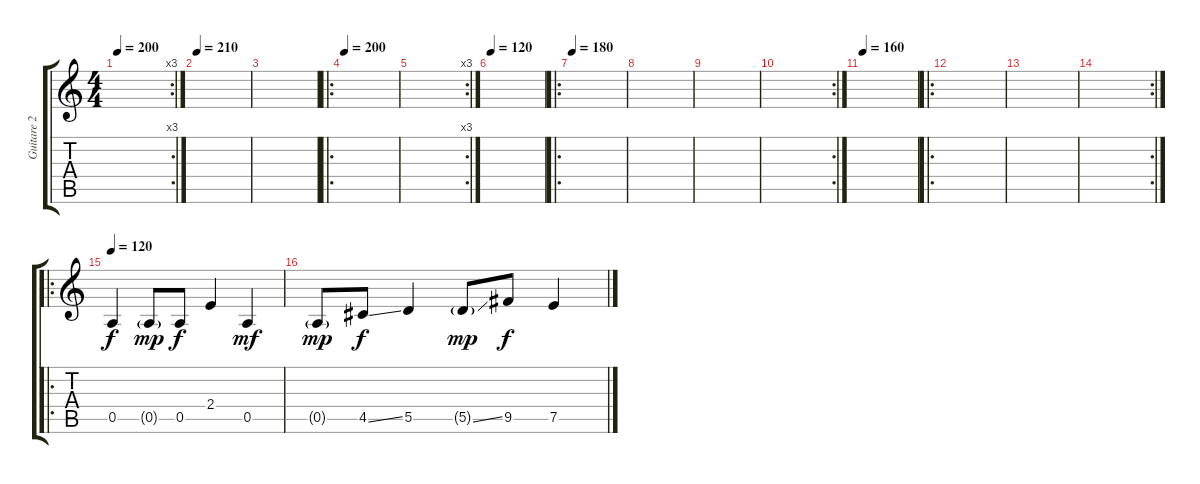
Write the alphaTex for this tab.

\track ("Guitare 2 - Son clair " "Guitare 2 ") {instrument electricguitarclean}
\staff {score tabs}
\tuning (E4 B3 G3 D3 A2 E2) {hide}
\rc 3
\ts (4 4)
\tempo 200
\clef g2
\ks c
|
\tempo 210
|
|
\ro
\tempo 200
|
\rc 3
|
\tempo 120
|
\ro
\tempo 180
|
|
|
\rc 2
|
\tempo 160
|
\ro
|
|
\rc 2
|
\ro
\tempo 120
0.5.4 0.5{g}.8{dy mp} 0.5.8{dy f} 2.4.4 0.5.4{dy mf} |
0.5{g}.8{dy mp} 4.5{ss}.8{dy f} 5.5.4 5.5{ss g}.8{dy mp} 9.5.8{dy f} 7.5.4
